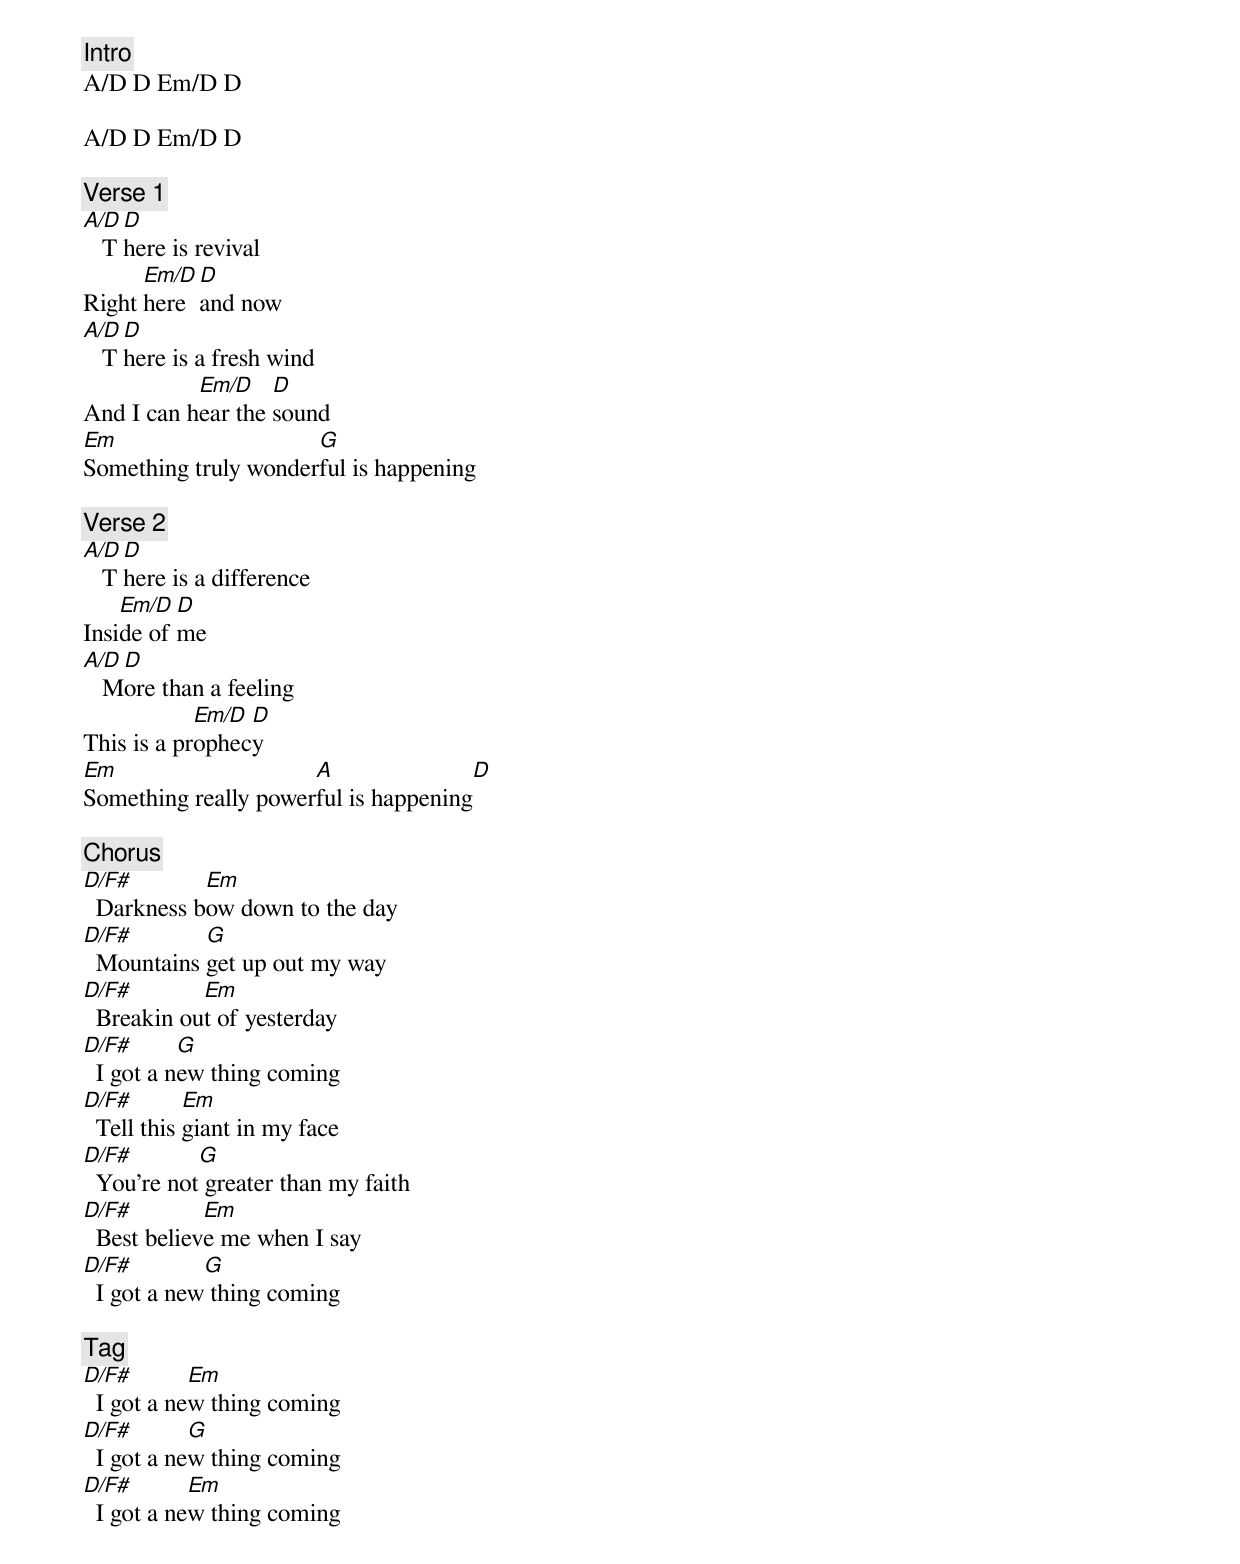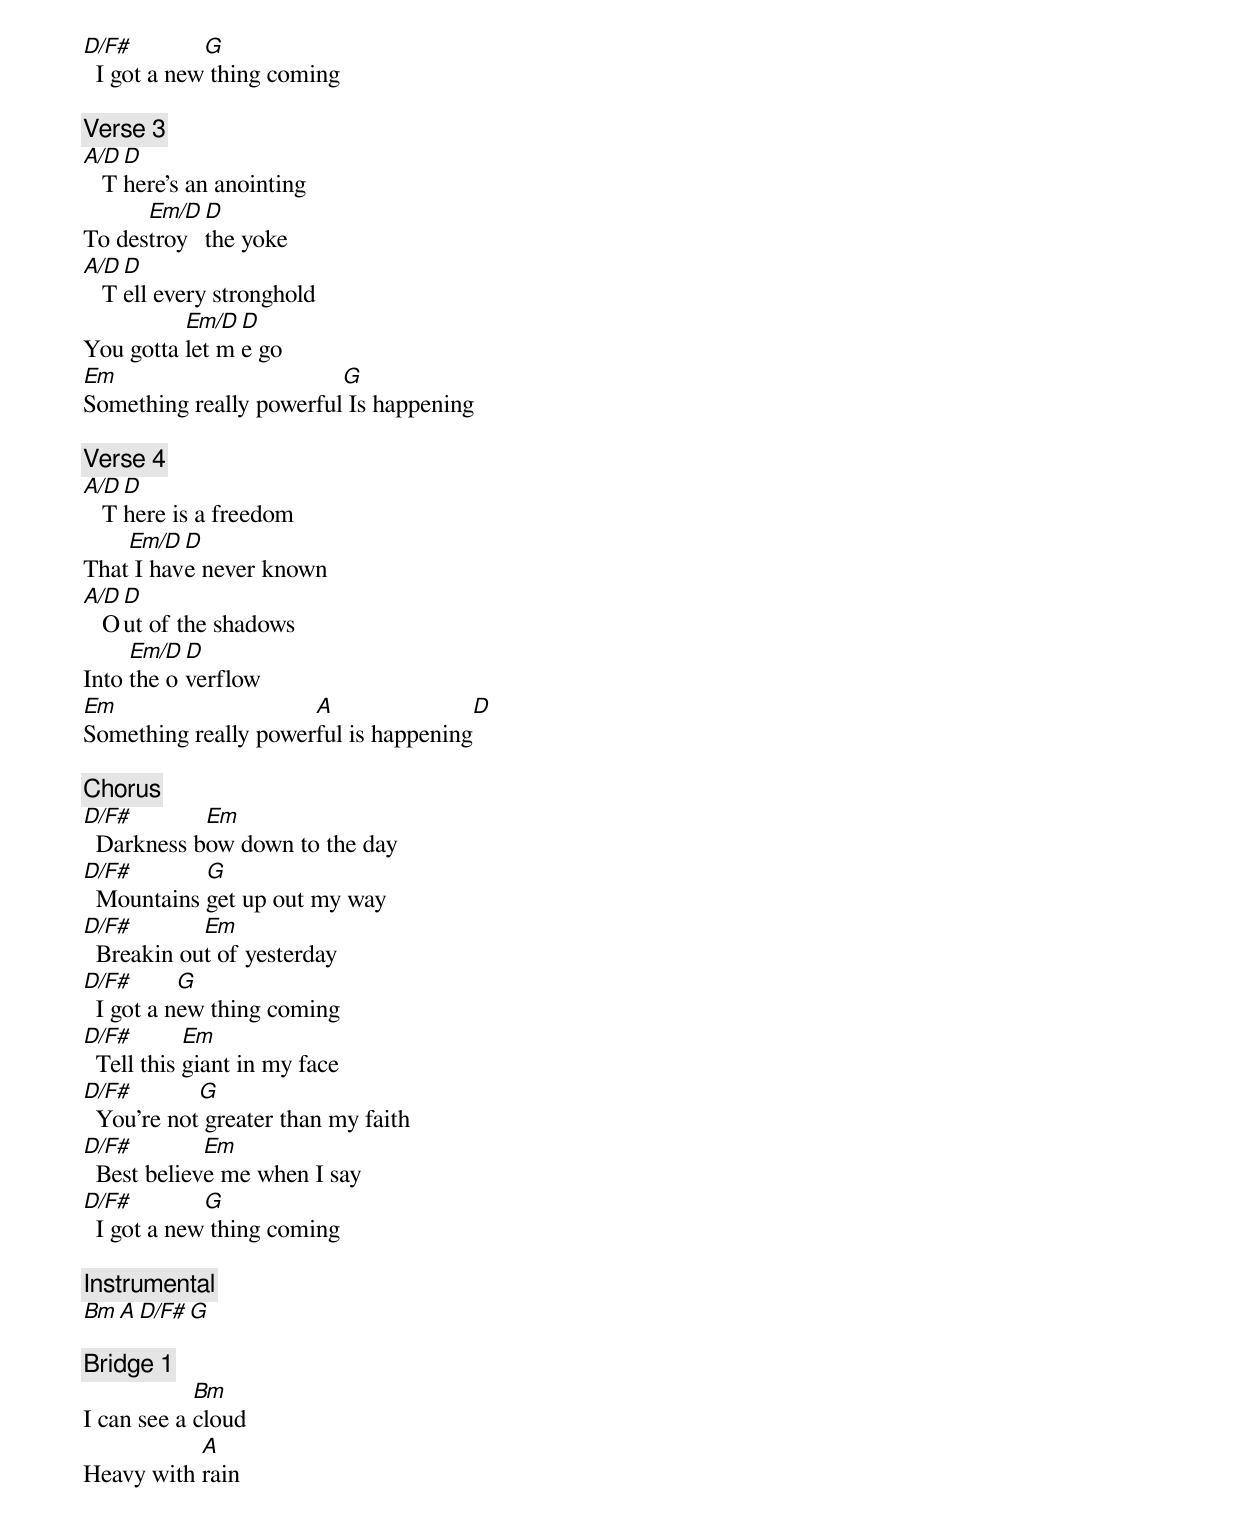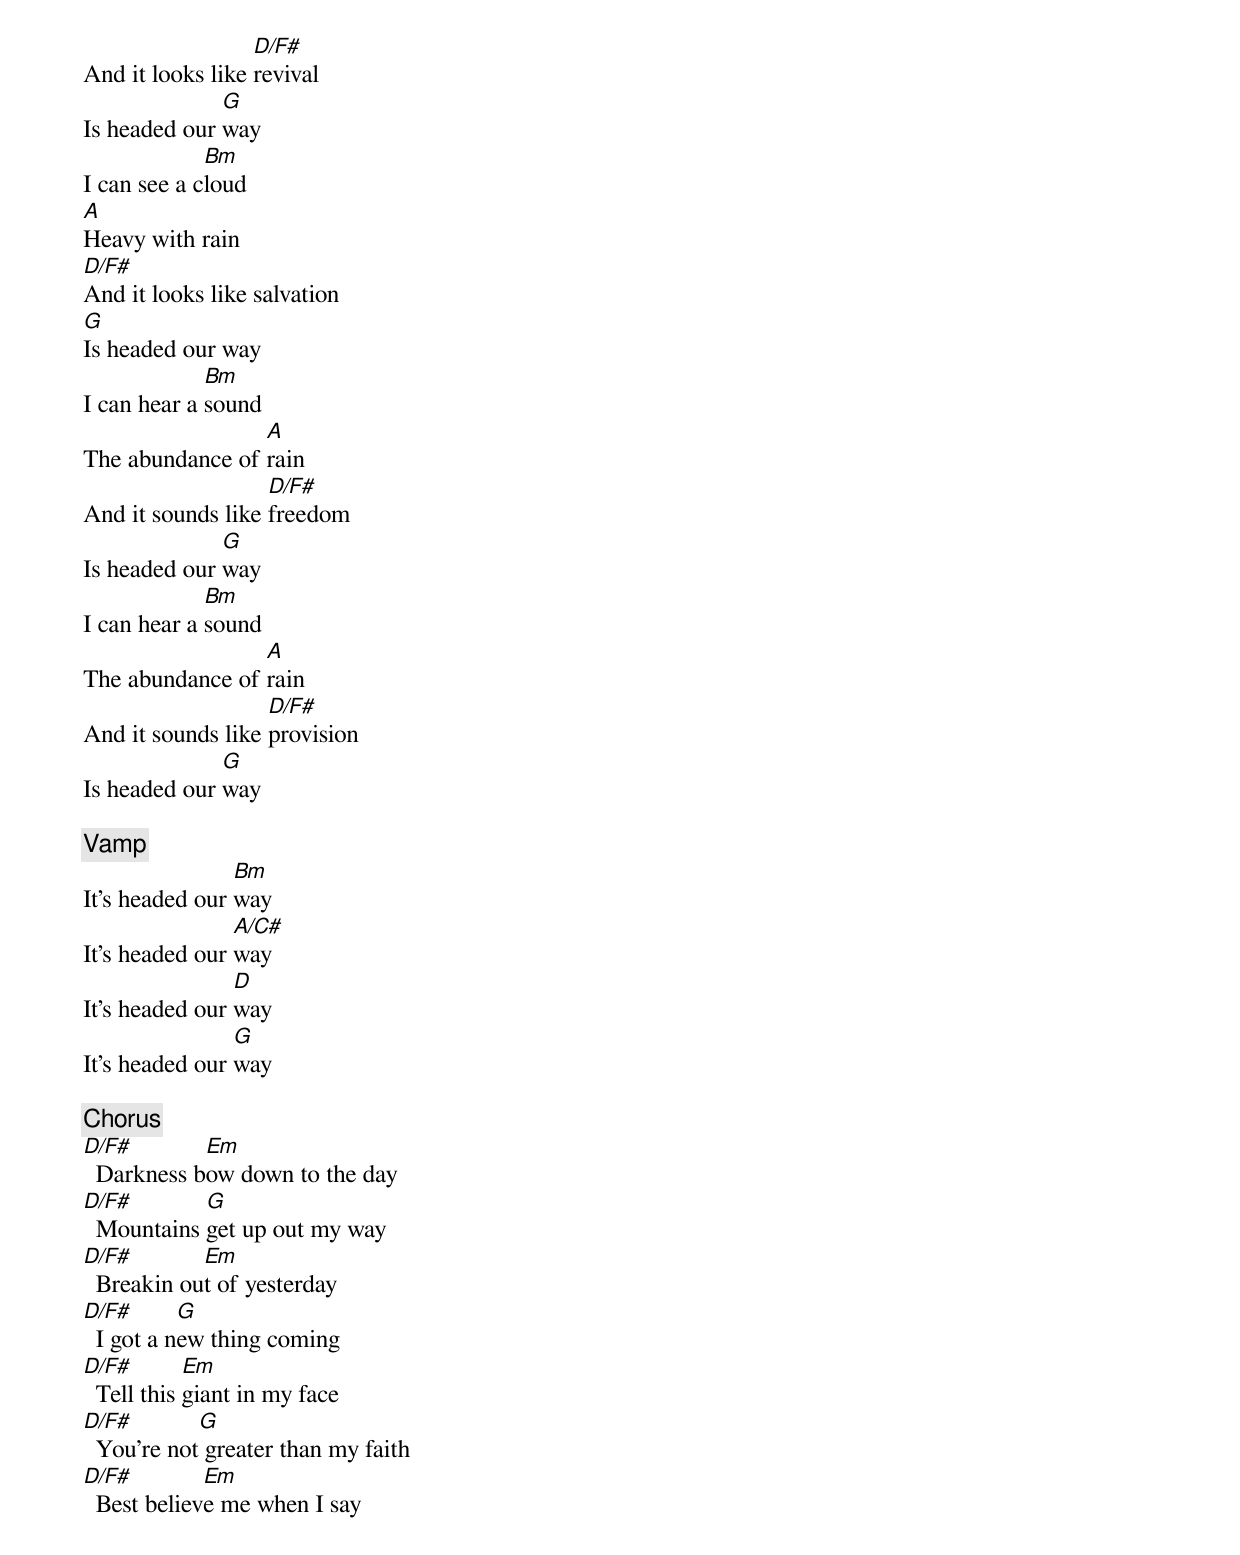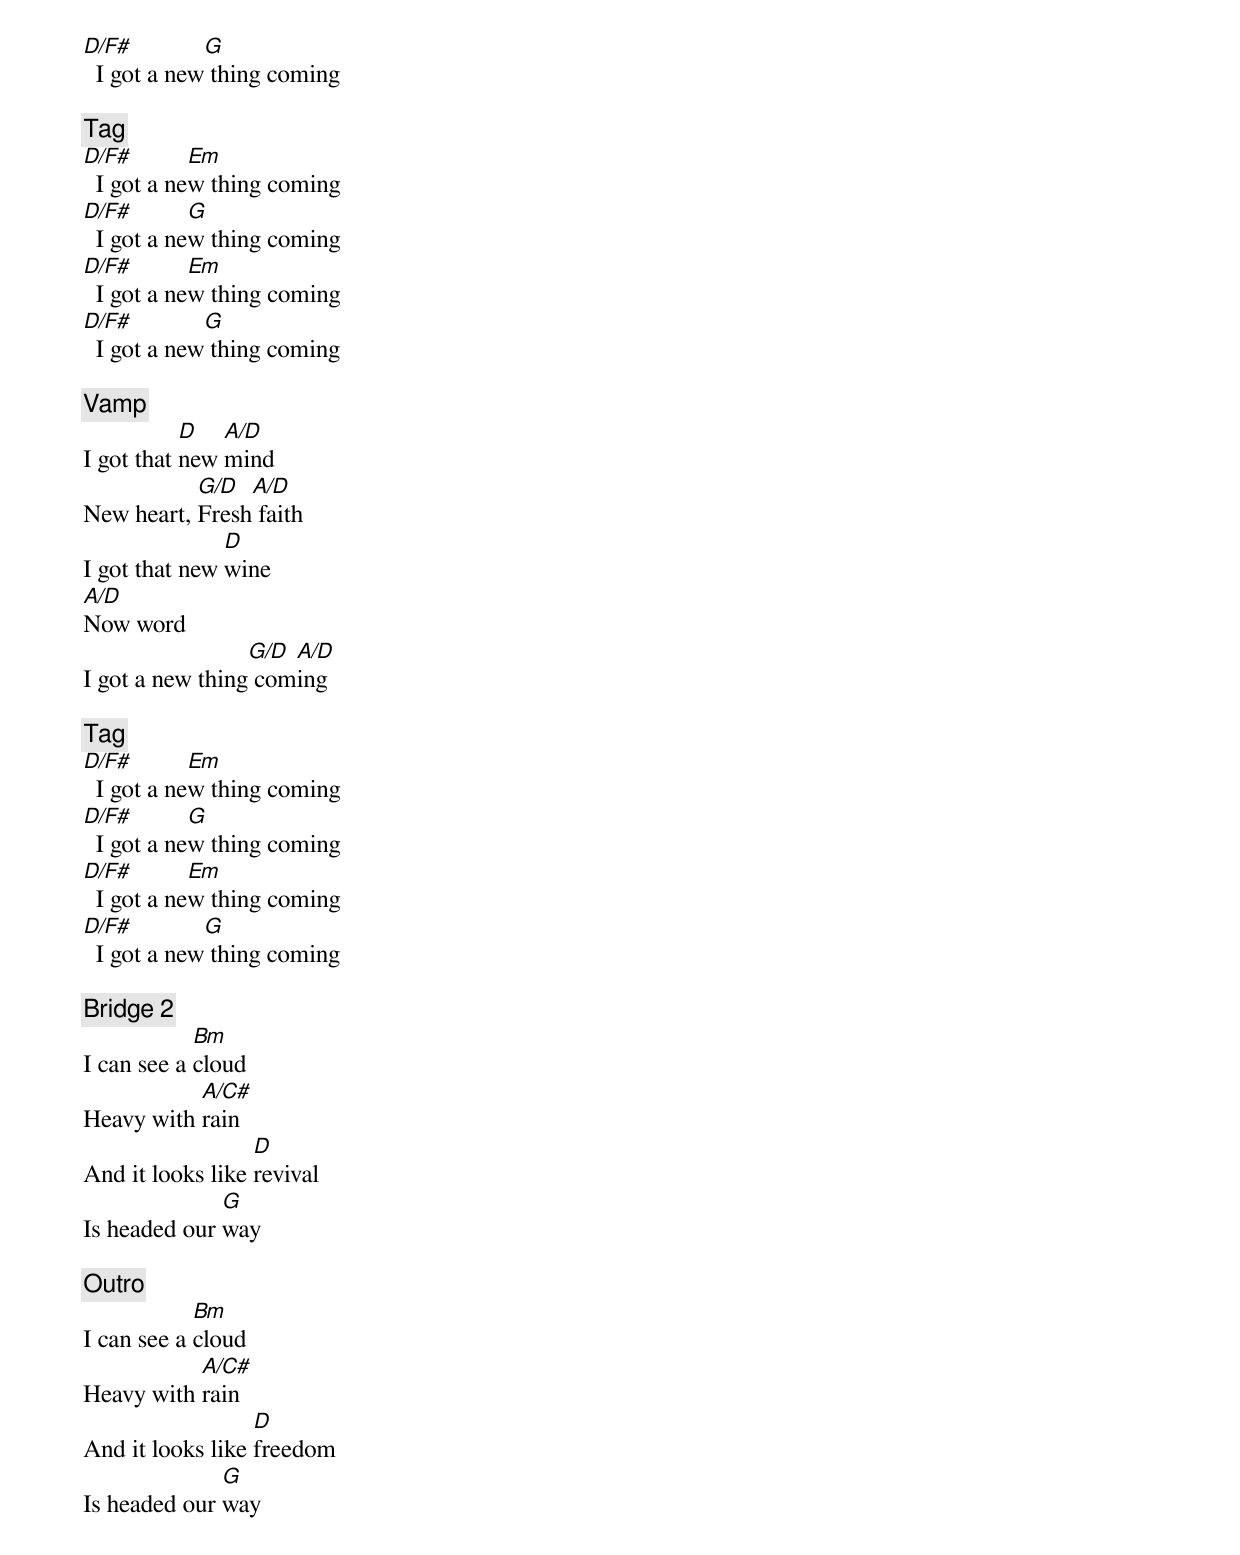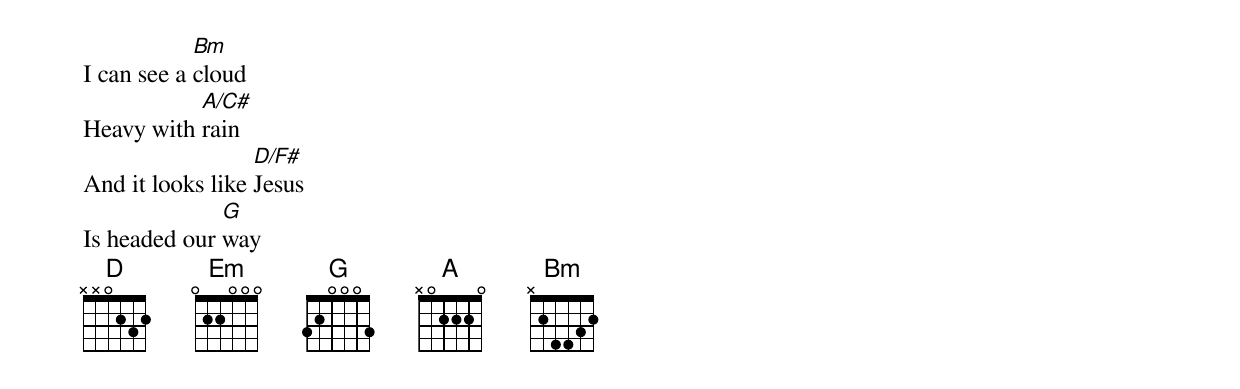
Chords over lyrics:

[Intro]
A/D D Em/D D

A/D D Em/D D

[Verse 1]
A/D D
   There is revival
      Em/D D
Right here and now
A/D D
   There is a fresh wind
           Em/D    D
And I can hear the sound
Em                    G
Something truly wonderful is happening

[Verse 2]
A/D D
   There is a difference
    Em/D  D
Inside of me
A/D D
   More than a feeling
            Em/D D
This is a prophecy
Em                    A                D
Something really powerful is happening

[Chorus]
D/F#        Em
  Darkness bow down to the day
D/F#        G
  Mountains get up out my way
D/F#        Em
  Breakin out of yesterday
D/F#       G
  I got a new thing coming
D/F#        Em
  Tell this giant in my face
D/F#        G
  You're not greater than my faith
D/F#         Em
  Best believe me when I say
D/F#         G
  I got a new thing coming

[Tag]
D/F#        Em
  I got a new thing coming
D/F#        G
  I got a new thing coming
D/F#        Em
  I got a new thing coming
D/F#         G
  I got a new thing coming

[Verse 3]
A/D D
   There's an anointing
      Em/D D
To destroy the yoke
A/D D
   Tell every stronghold
          Em/D D
You gotta let me go
Em                       G
Something really powerful Is happening

[Verse 4]
A/D D
   There is a freedom
    Em/D  D
That I have never known
A/D D
   Out of the shadows
     Em/D D
Into the overflow
Em                    A                D
Something really powerful is happening

[Chorus]
D/F#        Em
  Darkness bow down to the day
D/F#        G
  Mountains get up out my way
D/F#        Em
  Breakin out of yesterday
D/F#       G
  I got a new thing coming
D/F#        Em
  Tell this giant in my face
D/F#        G
  You're not greater than my faith
D/F#         Em
  Best believe me when I say
D/F#         G
  I got a new thing coming

[Instrumental]
Bm  A  D/F#  G

[Bridge 1]
            Bm
I can see a cloud
           A
Heavy with rain
                  D/F#
And it looks like revival
              G
Is headed our way
             Bm
I can see a cloud
A
Heavy with rain
D/F#
And it looks like salvation
G
Is headed our way
             Bm
I can hear a sound
                 A
The abundance of rain
                   D/F#
And it sounds like freedom
              G
Is headed our way
             Bm
I can hear a sound
                 A
The abundance of rain
                   D/F#
And it sounds like provision
              G
Is headed our way

[Vamp]
                Bm
It's headed our way
                A/C#
It's headed our way
                D
It's headed our way
                G
It's headed our way

[Chorus]
D/F#        Em
  Darkness bow down to the day
D/F#        G
  Mountains get up out my way
D/F#        Em
  Breakin out of yesterday
D/F#       G
  I got a new thing coming
D/F#        Em
  Tell this giant in my face
D/F#        G
  You're not greater than my faith
D/F#         Em
  Best believe me when I say
D/F#         G
  I got a new thing coming

[Tag]
D/F#        Em
  I got a new thing coming
D/F#        G
  I got a new thing coming
D/F#        Em
  I got a new thing coming
D/F#         G
  I got a new thing coming

[Vamp]
           D   A/D
I got that new mind
           G/D  A/D
New heart, Fresh faith
               D
I got that new wine
A/D
Now word
                 G/D A/D
I got a new thing coming

[Tag]
D/F#        Em
  I got a new thing coming
D/F#        G
  I got a new thing coming
D/F#        Em
  I got a new thing coming
D/F#         G
  I got a new thing coming

[Bridge 2]
            Bm
I can see a cloud
           A/C#
Heavy with rain
                  D
And it looks like revival
              G
Is headed our way

[Outro]
            Bm
I can see a cloud
           A/C#
Heavy with rain
                  D
And it looks like freedom
              G
Is headed our way
            Bm
I can see a cloud
           A/C#
Heavy with rain
                  D/F#
And it looks like Jesus
              G
Is headed our way
